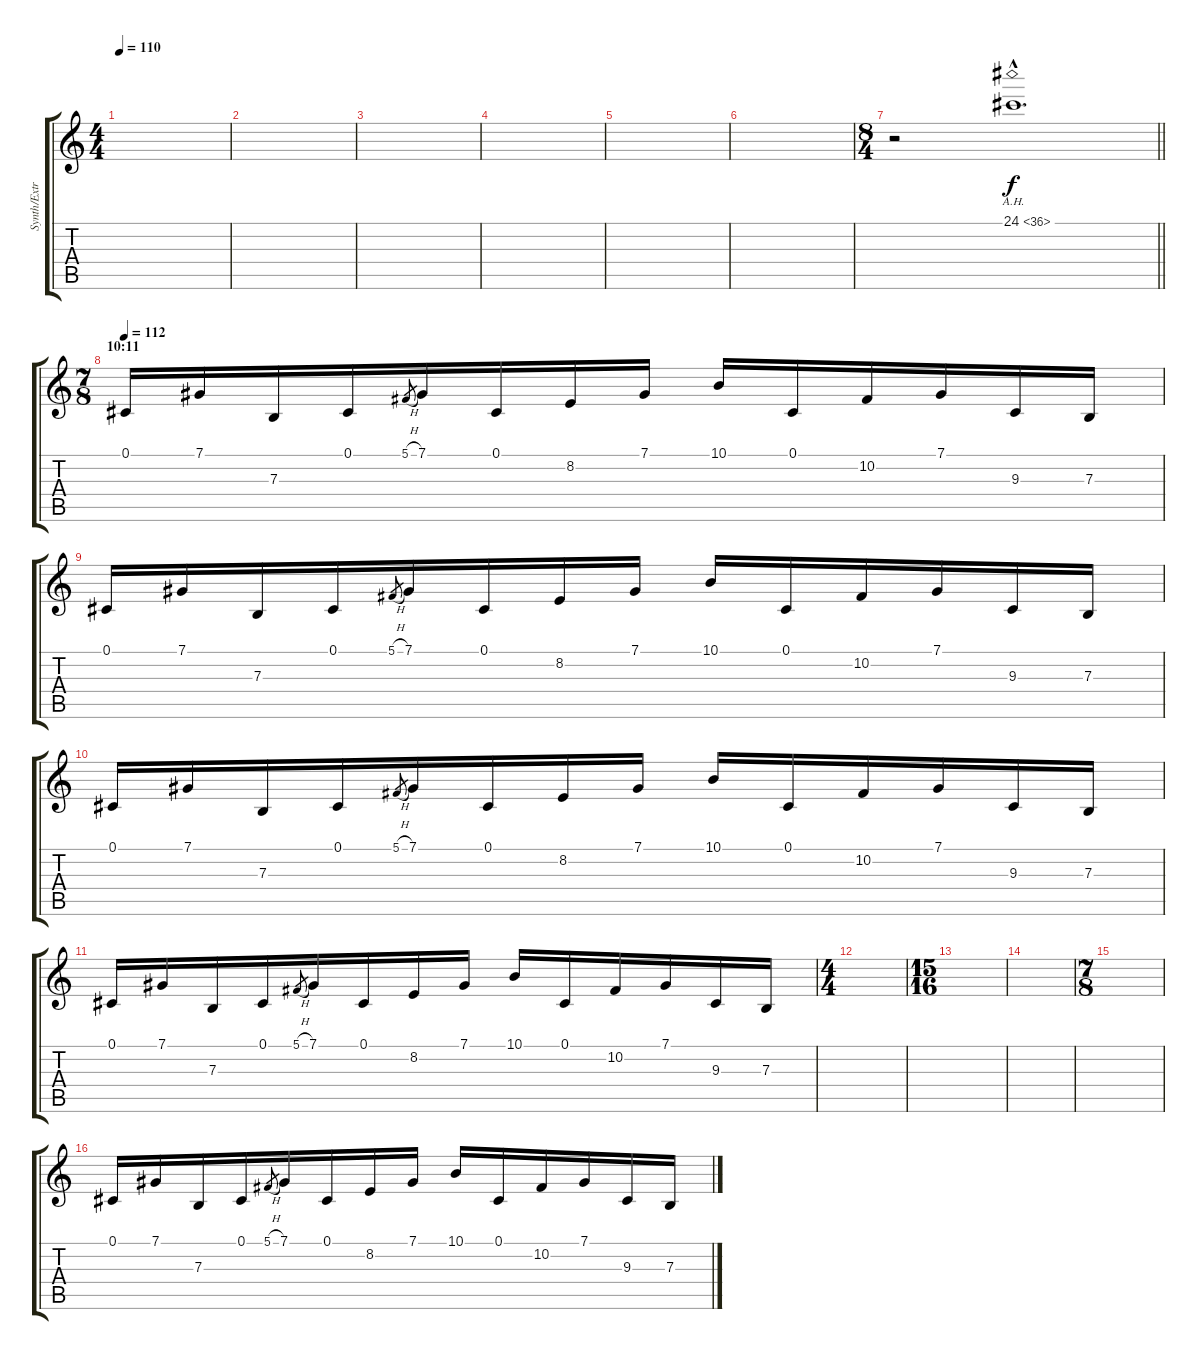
\track ("Synth/Extra Guitar II/Vocals" "Synth/Extr") {instrument lead2sawtooth}
\staff {score tabs}
\tuning (Db4 Ab3 E3 B2 Gb2 Db2) {hide}
\ts (4 4)
\tempo 110
\clef g2
\ks c
|
|
|
|
|
|
\ts (8 4)
\barLineRight lightlight
r.2{volume 0} 24.1{ah 12 hac}.1{d volume 12} |
\ts (7 8)
\section ("" "10:11")
\tempo 115
\tempo 112
0.1.16{volume 12 instrument acousticguitarnylon} 7.1.16 7.3.16 0.1.16 5.1{h}.8{gr} 7.1.16 0.1.16 8.2.16 7.1.16 10.1.16 0.1.16 10.2.16 7.1.16 9.3.16 7.3.16 |
0.1.16 7.1.16 7.3.16 0.1.16 5.1{h}.8{gr} 7.1.16 0.1.16 8.2.16 7.1.16 10.1.16 0.1.16 10.2.16 7.1.16 9.3.16 7.3.16 |
0.1.16 7.1.16 7.3.16 0.1.16 5.1{h}.8{gr} 7.1.16 0.1.16 8.2.16 7.1.16 10.1.16 0.1.16 10.2.16 7.1.16 9.3.16 7.3.16 |
0.1.16 7.1.16 7.3.16 0.1.16 5.1{h}.8{gr} 7.1.16 0.1.16 8.2.16 7.1.16 10.1.16 0.1.16 10.2.16 7.1.16 9.3.16 7.3.16 |
\ts (4 4)
|
\ts (15 16)
|
|
\ts (7 8)
|
0.1.16 7.1.16 7.3.16 0.1.16 5.1{h}.8{gr} 7.1.16 0.1.16 8.2.16 7.1.16 10.1.16 0.1.16 10.2.16 7.1.16 9.3.16 7.3.16
